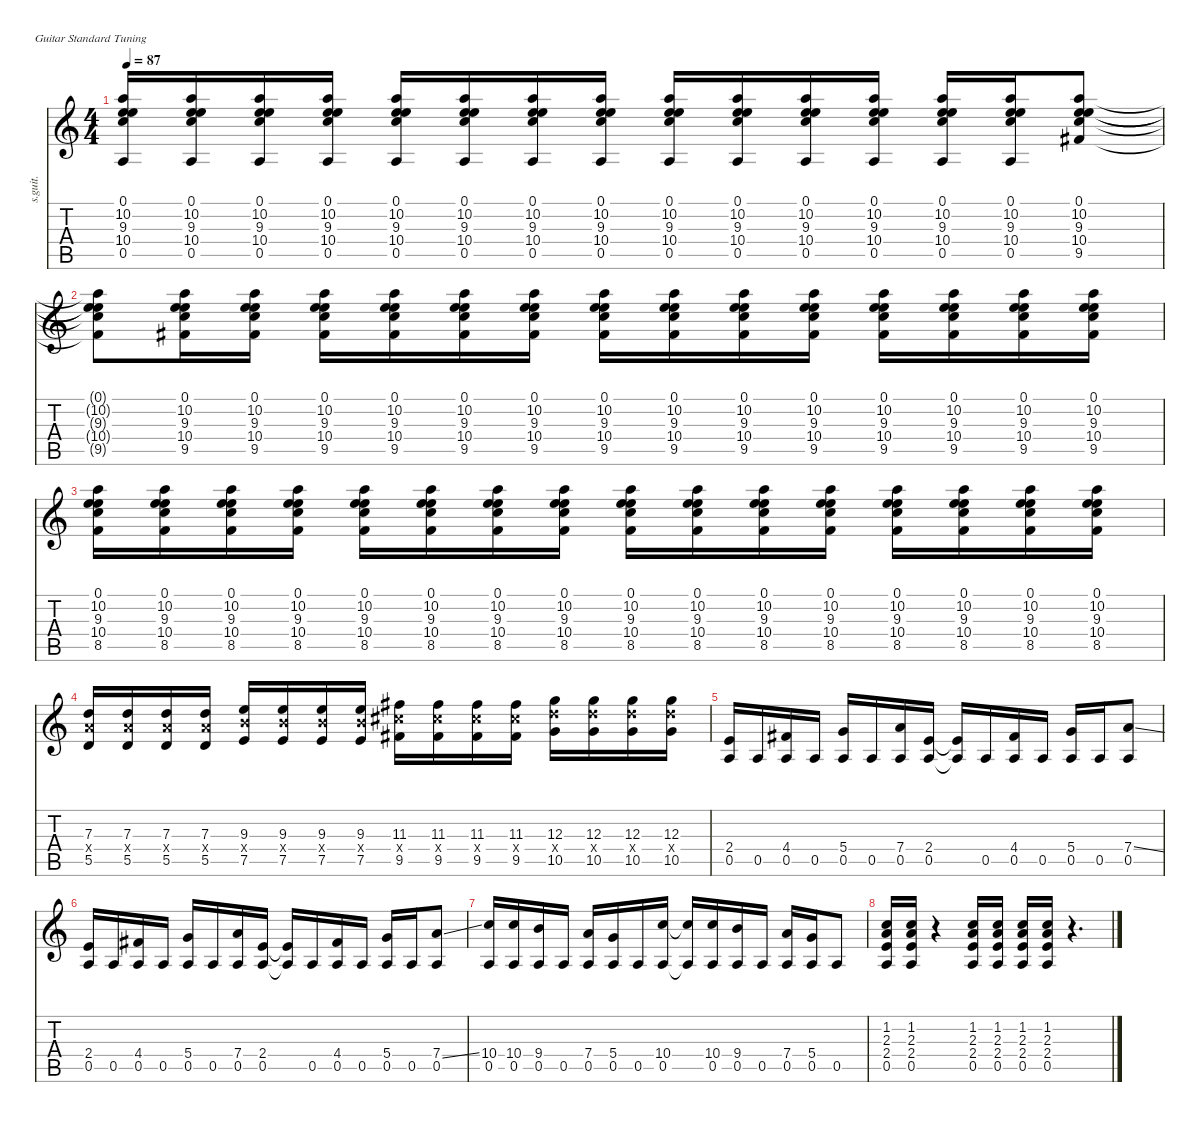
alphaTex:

\defaultSystemsLayout 4
\hideDynamics
\bracketExtendMode nobrackets
\track ("Chris Shiflett (Lead Guitar)" "s.guit.") {instrument distortionguitar}
\staff {score tabs}
\tuning (E4 B3 G3 D3 A2 E2)
\ts (4 4)
\tempo 87
\clef g2
\ks c
(0.1 10.2 9.3 10.4 0.5).16{lyrics (0 "") lyrics (1 "") lyrics (2 "") lyrics (3 "") lyrics (4 "") dy fff} (0.1 10.2 9.3 10.4 0.5).16{lyrics (0 "") lyrics (1 "") lyrics (2 "") lyrics (3 "") lyrics (4 "")} (0.1 10.2 9.3 10.4 0.5).16{lyrics (0 "") lyrics (1 "") lyrics (2 "") lyrics (3 "") lyrics (4 "")} (0.1 10.2 9.3 10.4 0.5).16{lyrics (0 "") lyrics (1 "") lyrics (2 "") lyrics (3 "") lyrics (4 "")} (0.1 10.2 9.3 10.4 0.5).16{lyrics (0 "") lyrics (1 "") lyrics (2 "") lyrics (3 "") lyrics (4 "")} (0.1 10.2 9.3 10.4 0.5).16{lyrics (0 "") lyrics (1 "") lyrics (2 "") lyrics (3 "") lyrics (4 "")} (0.1 10.2 9.3 10.4 0.5).16{lyrics (0 "") lyrics (1 "") lyrics (2 "") lyrics (3 "") lyrics (4 "")} (0.1 10.2 9.3 10.4 0.5).16{lyrics (0 "") lyrics (1 "") lyrics (2 "") lyrics (3 "") lyrics (4 "")} (0.1 10.2 9.3 10.4 0.5).16{lyrics (0 "") lyrics (1 "") lyrics (2 "") lyrics (3 "") lyrics (4 "")} (0.1 10.2 9.3 10.4 0.5).16{lyrics (0 "") lyrics (1 "") lyrics (2 "") lyrics (3 "") lyrics (4 "")} (0.1 10.2 9.3 10.4 0.5).16{lyrics (0 "") lyrics (1 "") lyrics (2 "") lyrics (3 "") lyrics (4 "")} (0.1 10.2 9.3 10.4 0.5).16{lyrics (0 "") lyrics (1 "") lyrics (2 "") lyrics (3 "") lyrics (4 "")} (0.1 10.2 9.3 10.4 0.5).16{lyrics (0 "") lyrics (1 "") lyrics (2 "") lyrics (3 "") lyrics (4 "")} (0.1 10.2 9.3 10.4 0.5).16{lyrics (0 "") lyrics (1 "") lyrics (2 "") lyrics (3 "") lyrics (4 "")} (0.1 10.2 9.3 10.4 9.5{acc #}).8{lyrics (0 "") lyrics (1 "") lyrics (2 "") lyrics (3 "") lyrics (4 "")} |
(0.1{t} 10.2{t} 9.3{t} 10.4{t} 9.5{t acc #}).8{lyrics (0 "") lyrics (1 "") lyrics (2 "") lyrics (3 "") lyrics (4 "")} (0.1 10.2 9.3 10.4 9.5{acc #}).16{lyrics (0 "") lyrics (1 "") lyrics (2 "") lyrics (3 "") lyrics (4 "")} (0.1 10.2 9.3 10.4 9.5{acc #}).16{lyrics (0 "") lyrics (1 "") lyrics (2 "") lyrics (3 "") lyrics (4 "")} (0.1 10.2 9.3 10.4 9.5{acc #}).16{lyrics (0 "") lyrics (1 "") lyrics (2 "") lyrics (3 "") lyrics (4 "")} (0.1 10.2 9.3 10.4 9.5{acc #}).16{lyrics (0 "") lyrics (1 "") lyrics (2 "") lyrics (3 "") lyrics (4 "")} (0.1 10.2 9.3 10.4 9.5{acc #}).16{lyrics (0 "") lyrics (1 "") lyrics (2 "") lyrics (3 "") lyrics (4 "")} (0.1 10.2 9.3 10.4 9.5{acc #}).16{lyrics (0 "") lyrics (1 "") lyrics (2 "") lyrics (3 "") lyrics (4 "")} (0.1 10.2 9.3 10.4 9.5{acc #}).16{lyrics (0 "") lyrics (1 "") lyrics (2 "") lyrics (3 "") lyrics (4 "")} (0.1 10.2 9.3 10.4 9.5{acc #}).16{lyrics (0 "") lyrics (1 "") lyrics (2 "") lyrics (3 "") lyrics (4 "")} (0.1 10.2 9.3 10.4 9.5{acc #}).16{lyrics (0 "") lyrics (1 "") lyrics (2 "") lyrics (3 "") lyrics (4 "")} (0.1 10.2 9.3 10.4 9.5{acc #}).16{lyrics (0 "") lyrics (1 "") lyrics (2 "") lyrics (3 "") lyrics (4 "")} (0.1 10.2 9.3 10.4 9.5{acc #}).16{lyrics (0 "") lyrics (1 "") lyrics (2 "") lyrics (3 "") lyrics (4 "")} (0.1 10.2 9.3 10.4 9.5{acc #}).16{lyrics (0 "") lyrics (1 "") lyrics (2 "") lyrics (3 "") lyrics (4 "")} (0.1 10.2 9.3 10.4 9.5{acc #}).16{lyrics (0 "") lyrics (1 "") lyrics (2 "") lyrics (3 "") lyrics (4 "")} (0.1 10.2 9.3 10.4 9.5{acc #}).16{lyrics (0 "") lyrics (1 "") lyrics (2 "") lyrics (3 "") lyrics (4 "")} |
(0.1 10.2 9.3 10.4 8.5).16{lyrics (0 "") lyrics (1 "") lyrics (2 "") lyrics (3 "") lyrics (4 "")} (0.1 10.2 9.3 10.4 8.5).16{lyrics (0 "") lyrics (1 "") lyrics (2 "") lyrics (3 "") lyrics (4 "")} (0.1 10.2 9.3 10.4 8.5).16{lyrics (0 "") lyrics (1 "") lyrics (2 "") lyrics (3 "") lyrics (4 "")} (0.1 10.2 9.3 10.4 8.5).16{lyrics (0 "") lyrics (1 "") lyrics (2 "") lyrics (3 "") lyrics (4 "")} (0.1 10.2 9.3 10.4 8.5).16{lyrics (0 "") lyrics (1 "") lyrics (2 "") lyrics (3 "") lyrics (4 "")} (0.1 10.2 9.3 10.4 8.5).16{lyrics (0 "") lyrics (1 "") lyrics (2 "") lyrics (3 "") lyrics (4 "")} (0.1 10.2 9.3 10.4 8.5).16{lyrics (0 "") lyrics (1 "") lyrics (2 "") lyrics (3 "") lyrics (4 "")} (0.1 10.2 9.3 10.4 8.5).16{lyrics (0 "") lyrics (1 "") lyrics (2 "") lyrics (3 "") lyrics (4 "")} (0.1 10.2 9.3 10.4 8.5).16{lyrics (0 "") lyrics (1 "") lyrics (2 "") lyrics (3 "") lyrics (4 "")} (0.1 10.2 9.3 10.4 8.5).16{lyrics (0 "") lyrics (1 "") lyrics (2 "") lyrics (3 "") lyrics (4 "")} (0.1 10.2 9.3 10.4 8.5).16{lyrics (0 "") lyrics (1 "") lyrics (2 "") lyrics (3 "") lyrics (4 "")} (0.1 10.2 9.3 10.4 8.5).16{lyrics (0 "") lyrics (1 "") lyrics (2 "") lyrics (3 "") lyrics (4 "")} (0.1 10.2 9.3 10.4 8.5).16{lyrics (0 "") lyrics (1 "") lyrics (2 "") lyrics (3 "") lyrics (4 "")} (0.1 10.2 9.3 10.4 8.5).16{lyrics (0 "") lyrics (1 "") lyrics (2 "") lyrics (3 "") lyrics (4 "")} (0.1 10.2 9.3 10.4 8.5).16{lyrics (0 "") lyrics (1 "") lyrics (2 "") lyrics (3 "") lyrics (4 "")} (0.1 10.2 9.3 10.4 8.5).16{lyrics (0 "") lyrics (1 "") lyrics (2 "") lyrics (3 "") lyrics (4 "")} |
(7.3 7.4{x} 5.5).16{lyrics (0 "") lyrics (1 "") lyrics (2 "") lyrics (3 "") lyrics (4 "")} (7.3 7.4{x} 5.5).16{lyrics (0 "") lyrics (1 "") lyrics (2 "") lyrics (3 "") lyrics (4 "")} (7.3 7.4{x} 5.5).16{lyrics (0 "") lyrics (1 "") lyrics (2 "") lyrics (3 "") lyrics (4 "")} (7.3 7.4{x} 5.5).16{lyrics (0 "") lyrics (1 "") lyrics (2 "") lyrics (3 "") lyrics (4 "")} (9.3 9.4{x} 7.5).16{lyrics (0 "") lyrics (1 "") lyrics (2 "") lyrics (3 "") lyrics (4 "")} (9.3 9.4{x} 7.5).16{lyrics (0 "") lyrics (1 "") lyrics (2 "") lyrics (3 "") lyrics (4 "")} (9.3 9.4{x} 7.5).16{lyrics (0 "") lyrics (1 "") lyrics (2 "") lyrics (3 "") lyrics (4 "")} (9.3 9.4{x} 7.5).16{lyrics (0 "") lyrics (1 "") lyrics (2 "") lyrics (3 "") lyrics (4 "")} (11.3{acc #} 11.4{x acc #} 9.5{acc #}).16{lyrics (0 "") lyrics (1 "") lyrics (2 "") lyrics (3 "") lyrics (4 "")} (11.3{acc #} 11.4{x acc #} 9.5{acc #}).16{lyrics (0 "") lyrics (1 "") lyrics (2 "") lyrics (3 "") lyrics (4 "")} (11.3{acc #} 11.4{x acc #} 9.5{acc #}).16{lyrics (0 "") lyrics (1 "") lyrics (2 "") lyrics (3 "") lyrics (4 "")} (11.3{acc #} 11.4{x acc #} 9.5{acc #}).16{lyrics (0 "") lyrics (1 "") lyrics (2 "") lyrics (3 "") lyrics (4 "")} (12.3 12.4{x} 10.5).16{lyrics (0 "") lyrics (1 "") lyrics (2 "") lyrics (3 "") lyrics (4 "")} (12.3 12.4{x} 10.5).16{lyrics (0 "") lyrics (1 "") lyrics (2 "") lyrics (3 "") lyrics (4 "")} (12.3 12.4{x} 10.5).16{lyrics (0 "") lyrics (1 "") lyrics (2 "") lyrics (3 "") lyrics (4 "")} (12.3 12.4{x} 10.5).16{lyrics (0 "") lyrics (1 "") lyrics (2 "") lyrics (3 "") lyrics (4 "")} |
(2.4 0.5).16{lyrics (0 "") lyrics (1 "") lyrics (2 "") lyrics (3 "") lyrics (4 "")} 0.5.16{lyrics (0 "") lyrics (1 "") lyrics (2 "") lyrics (3 "") lyrics (4 "")} (4.4{acc #} 0.5).16{lyrics (0 "") lyrics (1 "") lyrics (2 "") lyrics (3 "") lyrics (4 "")} 0.5.16{lyrics (0 "") lyrics (1 "") lyrics (2 "") lyrics (3 "") lyrics (4 "")} (5.4 0.5).16{lyrics (0 "") lyrics (1 "") lyrics (2 "") lyrics (3 "") lyrics (4 "")} 0.5.16{lyrics (0 "") lyrics (1 "") lyrics (2 "") lyrics (3 "") lyrics (4 "")} (7.4 0.5).16{lyrics (0 "") lyrics (1 "") lyrics (2 "") lyrics (3 "") lyrics (4 "")} (2.4 0.5).16{lyrics (0 "") lyrics (1 "") lyrics (2 "") lyrics (3 "") lyrics (4 "")} (2.4{t} 0.5{t}).16{lyrics (0 "") lyrics (1 "") lyrics (2 "") lyrics (3 "") lyrics (4 "") dy f} 0.5.16{lyrics (0 "") lyrics (1 "") lyrics (2 "") lyrics (3 "") lyrics (4 "") dy fff} (4.4{acc #} 0.5).16{lyrics (0 "") lyrics (1 "") lyrics (2 "") lyrics (3 "") lyrics (4 "")} 0.5.16{lyrics (0 "") lyrics (1 "") lyrics (2 "") lyrics (3 "") lyrics (4 "")} (5.4 0.5).16{lyrics (0 "") lyrics (1 "") lyrics (2 "") lyrics (3 "") lyrics (4 "")} 0.5.16{lyrics (0 "") lyrics (1 "") lyrics (2 "") lyrics (3 "") lyrics (4 "")} (7.4{ss} 0.5).8{lyrics (0 "") lyrics (1 "") lyrics (2 "") lyrics (3 "") lyrics (4 "")} |
(2.4 0.5).16{lyrics (0 "") lyrics (1 "") lyrics (2 "") lyrics (3 "") lyrics (4 "")} 0.5.16{lyrics (0 "") lyrics (1 "") lyrics (2 "") lyrics (3 "") lyrics (4 "")} (4.4{acc #} 0.5).16{lyrics (0 "") lyrics (1 "") lyrics (2 "") lyrics (3 "") lyrics (4 "")} 0.5.16{lyrics (0 "") lyrics (1 "") lyrics (2 "") lyrics (3 "") lyrics (4 "")} (5.4 0.5).16{lyrics (0 "") lyrics (1 "") lyrics (2 "") lyrics (3 "") lyrics (4 "")} 0.5.16{lyrics (0 "") lyrics (1 "") lyrics (2 "") lyrics (3 "") lyrics (4 "")} (7.4 0.5).16{lyrics (0 "") lyrics (1 "") lyrics (2 "") lyrics (3 "") lyrics (4 "")} (2.4 0.5).16{lyrics (0 "") lyrics (1 "") lyrics (2 "") lyrics (3 "") lyrics (4 "")} (2.4{t} 0.5{t}).16{lyrics (0 "") lyrics (1 "") lyrics (2 "") lyrics (3 "") lyrics (4 "") dy f} 0.5.16{lyrics (0 "") lyrics (1 "") lyrics (2 "") lyrics (3 "") lyrics (4 "") dy fff} (4.4{acc #} 0.5).16{lyrics (0 "") lyrics (1 "") lyrics (2 "") lyrics (3 "") lyrics (4 "")} 0.5.16{lyrics (0 "") lyrics (1 "") lyrics (2 "") lyrics (3 "") lyrics (4 "")} (5.4 0.5).16{lyrics (0 "") lyrics (1 "") lyrics (2 "") lyrics (3 "") lyrics (4 "")} 0.5.16{lyrics (0 "") lyrics (1 "") lyrics (2 "") lyrics (3 "") lyrics (4 "")} (7.4{ss} 0.5).8{lyrics (0 "") lyrics (1 "") lyrics (2 "") lyrics (3 "") lyrics (4 "")} |
(10.4 0.5).16{lyrics (0 "") lyrics (1 "") lyrics (2 "") lyrics (3 "") lyrics (4 "")} (10.4 0.5).16{lyrics (0 "") lyrics (1 "") lyrics (2 "") lyrics (3 "") lyrics (4 "")} (9.4 0.5).16{lyrics (0 "") lyrics (1 "") lyrics (2 "") lyrics (3 "") lyrics (4 "")} 0.5.16{lyrics (0 "") lyrics (1 "") lyrics (2 "") lyrics (3 "") lyrics (4 "")} (7.4 0.5).16{lyrics (0 "") lyrics (1 "") lyrics (2 "") lyrics (3 "") lyrics (4 "")} (5.4 0.5).16{lyrics (0 "") lyrics (1 "") lyrics (2 "") lyrics (3 "") lyrics (4 "")} 0.5.16{lyrics (0 "") lyrics (1 "") lyrics (2 "") lyrics (3 "") lyrics (4 "")} (10.4 0.5).16{lyrics (0 "") lyrics (1 "") lyrics (2 "") lyrics (3 "") lyrics (4 "")} (10.4{t} 0.5{t}).16{lyrics (0 "") lyrics (1 "") lyrics (2 "") lyrics (3 "") lyrics (4 "") dy f} (10.4 0.5).16{lyrics (0 "") lyrics (1 "") lyrics (2 "") lyrics (3 "") lyrics (4 "") dy fff} (9.4 0.5).16{lyrics (0 "") lyrics (1 "") lyrics (2 "") lyrics (3 "") lyrics (4 "")} 0.5.16{lyrics (0 "") lyrics (1 "") lyrics (2 "") lyrics (3 "") lyrics (4 "")} (7.4 0.5).16{lyrics (0 "") lyrics (1 "") lyrics (2 "") lyrics (3 "") lyrics (4 "")} (5.4 0.5).16{lyrics (0 "") lyrics (1 "") lyrics (2 "") lyrics (3 "") lyrics (4 "")} 0.5.8{lyrics (0 "") lyrics (1 "") lyrics (2 "") lyrics (3 "") lyrics (4 "")} |
(1.2 2.3 2.4 0.5).16{lyrics (0 "") lyrics (1 "") lyrics (2 "") lyrics (3 "") lyrics (4 "")} (1.2 2.3 2.4 0.5).16{lyrics (0 "") lyrics (1 "") lyrics (2 "") lyrics (3 "") lyrics (4 "")} r.4 (1.2 2.3 2.4 0.5).16{lyrics (0 "") lyrics (1 "") lyrics (2 "") lyrics (3 "") lyrics (4 "")} (1.2 2.3 2.4 0.5).16{lyrics (0 "") lyrics (1 "") lyrics (2 "") lyrics (3 "") lyrics (4 "")} (1.2 2.3 2.4 0.5).16{lyrics (0 "") lyrics (1 "") lyrics (2 "") lyrics (3 "") lyrics (4 "")} (1.2 2.3 2.4 0.5).16{lyrics (0 "") lyrics (1 "") lyrics (2 "") lyrics (3 "") lyrics (4 "")} r.4{d}
